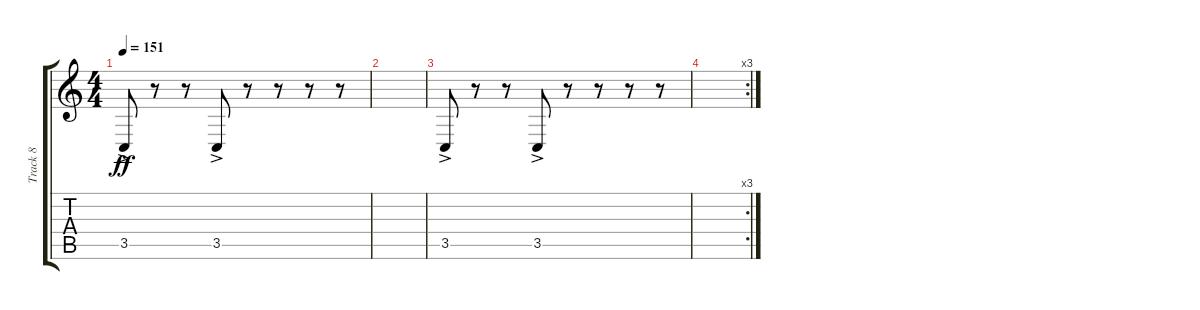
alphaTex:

\track ("Track 8" "Track 8") {instrument trombone bank 255}
\staff {score tabs}
\tuning (E4 B3 G3 D3 A2 E2) {hide}
\ts (4 4)
\tempo 151
\clef g2
\ks c
3.5{ac}.8{dy ff} r.8 r.8 3.5{ac}.8 r.8 r.8 r.8 r.8 |
|
3.5{ac}.8 r.8 r.8 3.5{ac}.8 r.8 r.8 r.8 r.8 |
\rc 3
